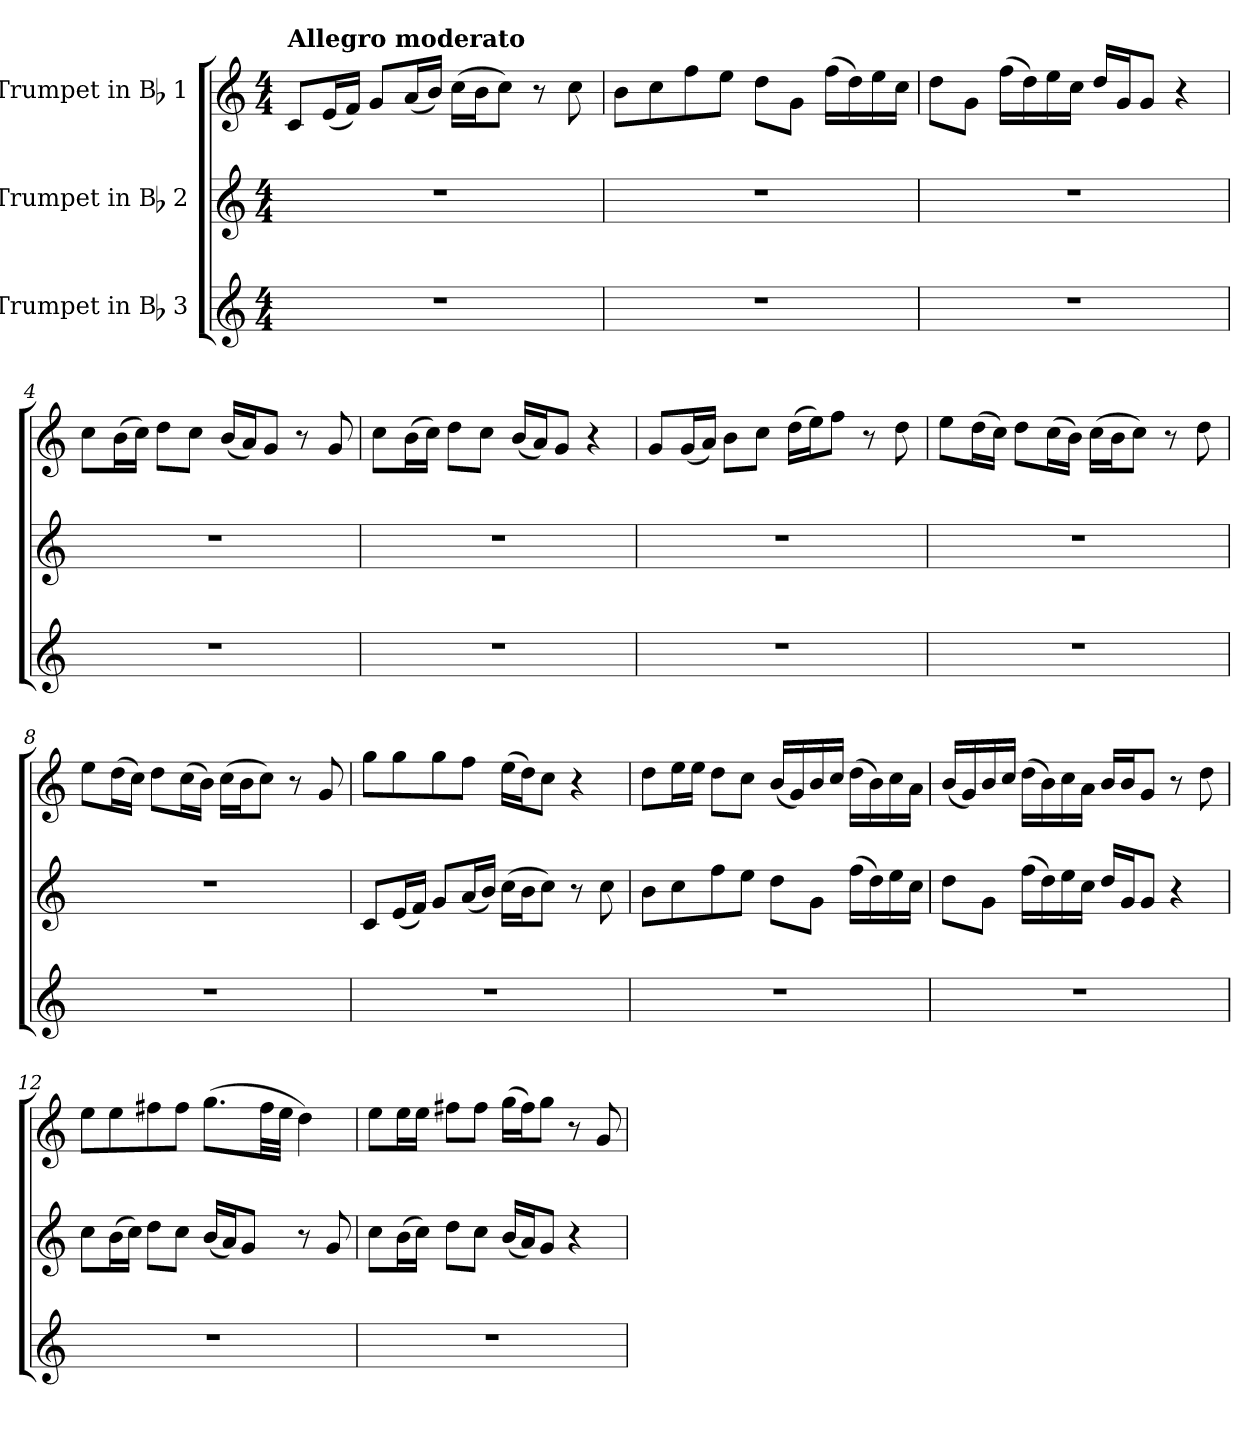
**kern	**kern	**kern
*part3	*part2	*part1
*staff3	*staff2	*staff1
*I"Trumpet in Bb 3	*I"Trumpet in Bb 2	*I"Trumpet in Bb 1
*clefG2	*clefG2	*clefG2
*ITrd1c2	*ITrd1c2	*ITrd1c2
*k[b-e-]	*k[b-e-]	*k[b-e-]
*B-:	*B-:	*B-:
*M4/4	*M4/4	*M4/4
*MM80	*MM80	*MM80
=1	=1	=1
!	!	!LO:TX:a:B:t=Allegro moderato
1r	1r	8B-/L
.	.	(<16d/L
.	.	16e-/JJ)
.	.	8f/L
.	.	(<16g/L
.	.	16a/JJ)
.	.	(>16b-\LL
.	.	16a\J
.	.	8b-\J)
.	.	8r
.	.	8b-\
=2	=2	=2
1r	1r	8a\L
.	.	8b-\
.	.	8ee-\
.	.	8dd\J
.	.	8cc\L
.	.	8f\J
.	.	(>16ee-\LL
.	.	16cc\)
.	.	16dd\
.	.	16b-\JJ
=3	=3	=3
1r	1r	8cc\L
.	.	8f\J
.	.	(>16ee-\LL
.	.	16cc\)
.	.	16dd\
.	.	16b-\JJ
.	.	16cc/LL
.	.	16f/J
.	.	8f/J
.	.	4r
!!LO:LB:g=z
=4	=4	=4
1r	1r	8b-\L
.	.	(>16a\L
.	.	16b-\JJ)
.	.	8cc\L
.	.	8b-\J
.	.	(<16a/LL
.	.	16g/J)
.	.	8f/J
.	.	8r
.	.	8f/
=5	=5	=5
1r	1r	8b-\L
.	.	(>16a\L
.	.	16b-\JJ)
.	.	8cc\L
.	.	8b-\J
.	.	(<16a/LL
.	.	16g/J)
.	.	8f/J
.	.	4r
=6	=6	=6
1r	1r	8f/L
.	.	(<16f/L
.	.	16g/JJ)
.	.	8a\L
.	.	8b-\J
.	.	(>16cc\LL
.	.	16dd\J)
.	.	8ee-\J
.	.	8r
.	.	8cc\
=7	=7	=7
1r	1r	8dd\L
.	.	(>16cc\L
.	.	16b-\JJ)
.	.	8cc\L
.	.	(>16b-\L
.	.	16a\JJ)
.	.	(>16b-\LL
.	.	16a\J
.	.	8b-\J)
.	.	8r
.	.	8cc\
!!LO:LB:g=z
=8	=8	=8
1r	1r	8dd\L
.	.	(>16cc\L
.	.	16b-\JJ)
.	.	8cc\L
.	.	(>16b-\L
.	.	16a\JJ)
.	.	(>16b-\LL
.	.	16a\J
.	.	8b-\J)
.	.	8r
.	.	8f/
=9	=9	=9
1r	8B-/L	8ff\L
.	(<16d/L	8ff\
.	16e-/JJ)	.
.	8f/L	8ff\
.	(<16g/L	8ee-\J
.	16a/JJ)	.
.	(>16b-\LL	(>16dd\LL
.	16a\J	16cc\J)
.	8b-\J)	8b-\J
.	8r	4r
.	8b-\	.
=10	=10	=10
1r	8a\L	8cc\L
.	8b-\	16dd\L
.	.	16dd\JJ
.	8ee-\	8cc\L
.	8dd\J	8b-\J
.	8cc\L	(<16a/LL
.	.	16f/)
.	8f\J	16a/
.	.	16b-/JJ
.	(>16ee-\LL	(>16cc\LL
.	16cc\)	16a\)
.	16dd\	16b-\
.	16b-\JJ	16g\JJ
!!LO:PB:g=z
=11	=11	=11
1r	8cc\L	(<16a/LL
.	.	16f/)
.	8f\J	16a/
.	.	16b-/JJ
.	(>16ee-\LL	(>16cc\LL
.	16cc\)	16a\)
.	16dd\	16b-\
.	16b-\JJ	16g\JJ
.	16cc/LL	16a/LL
.	16f/J	16a/J
.	8f/J	8f/J
.	4r	8r
.	.	8cc\
=12	=12	=12
1r	8b-\L	8dd\L
.	(>16a\L	8dd\
.	16b-\JJ)	.
.	8cc\L	8een\
.	8b-\J	8ee\J
.	(<16a/LL	(>8.ff\L
.	16g/J)	.
.	8f/J	.
.	.	32ee\LL
.	.	32dd\JJJ
.	8r	4cc\)
.	8f/	.
=13	=13	=13
1r	8b-\L	8dd\L
.	(>16a\L	16dd\L
.	16b-\JJ)	16dd\JJ
.	8cc\L	8een\L
.	8b-\J	8ee\J
.	(<16a/LL	(>16ff\LL
.	16g/J)	16ee\J)
.	8f/J	8ff\J
.	4r	8r
.	.	8f/
=	=	=
*-	*-	*-
